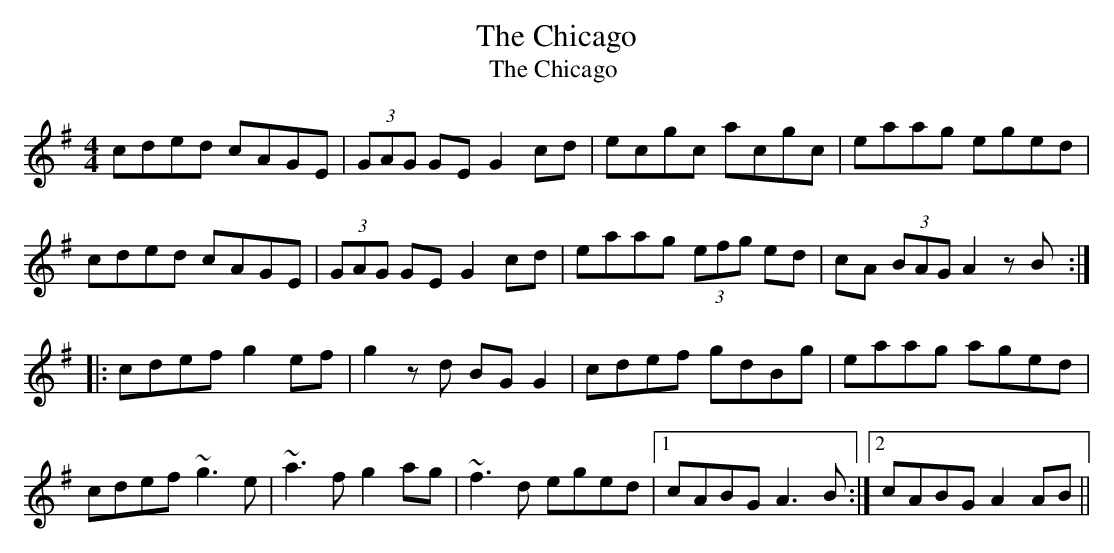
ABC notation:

X:1
T:Chicago, The
T:Chicago , The
M:4/4
L:1/8
K:Ador
cded cAGE|(3GAG GE G2 cd|ecgc acgc|eaag eged|
cded cAGE|(3GAG GE G2 cd|eaag (3efg ed|cA (3BAG A2zB:|
|:cdef g2ef|g2zd BG G2|cdef gdBg|eaag aged|
cdef ~g3e|~a3f g2 ag|~f3d eged|1cABG A3B:|2 cABG A2AB||
